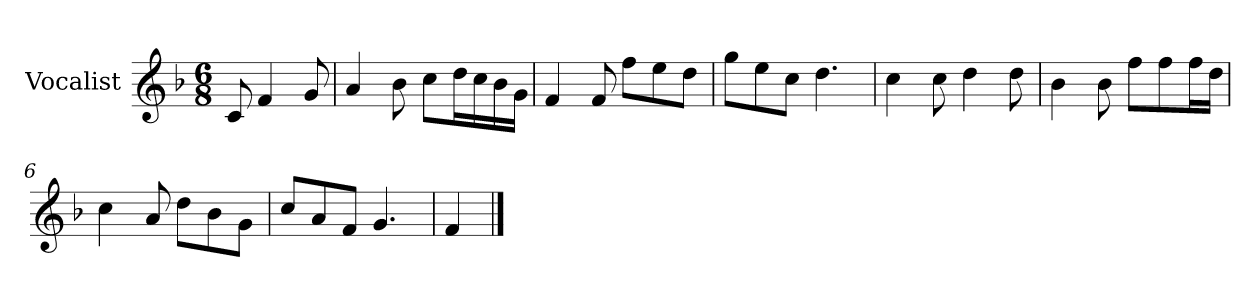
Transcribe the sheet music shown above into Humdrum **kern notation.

**kern
*part1
*staff1
*I"Vocalist
*k[b-]
*F:
*M6/8
=
8c
4f
8g
=1
4a
8b-
8ccL
16ddL
16cc
16b-
16gJJ
=2
4f
8f
8ffL
8ee
8ddJ
=3
8ggL
8ee
8ccJ
4.dd
=4
4cc
8cc
4dd
8dd
=5
4b-
8b-
8ffL
8ff
16ffL
16ddJJ
=6
4cc
8a
8ddL
8b-
8gJ
=7
8ccL
8a
8fJ
4.g
=8
4f
==
*-
